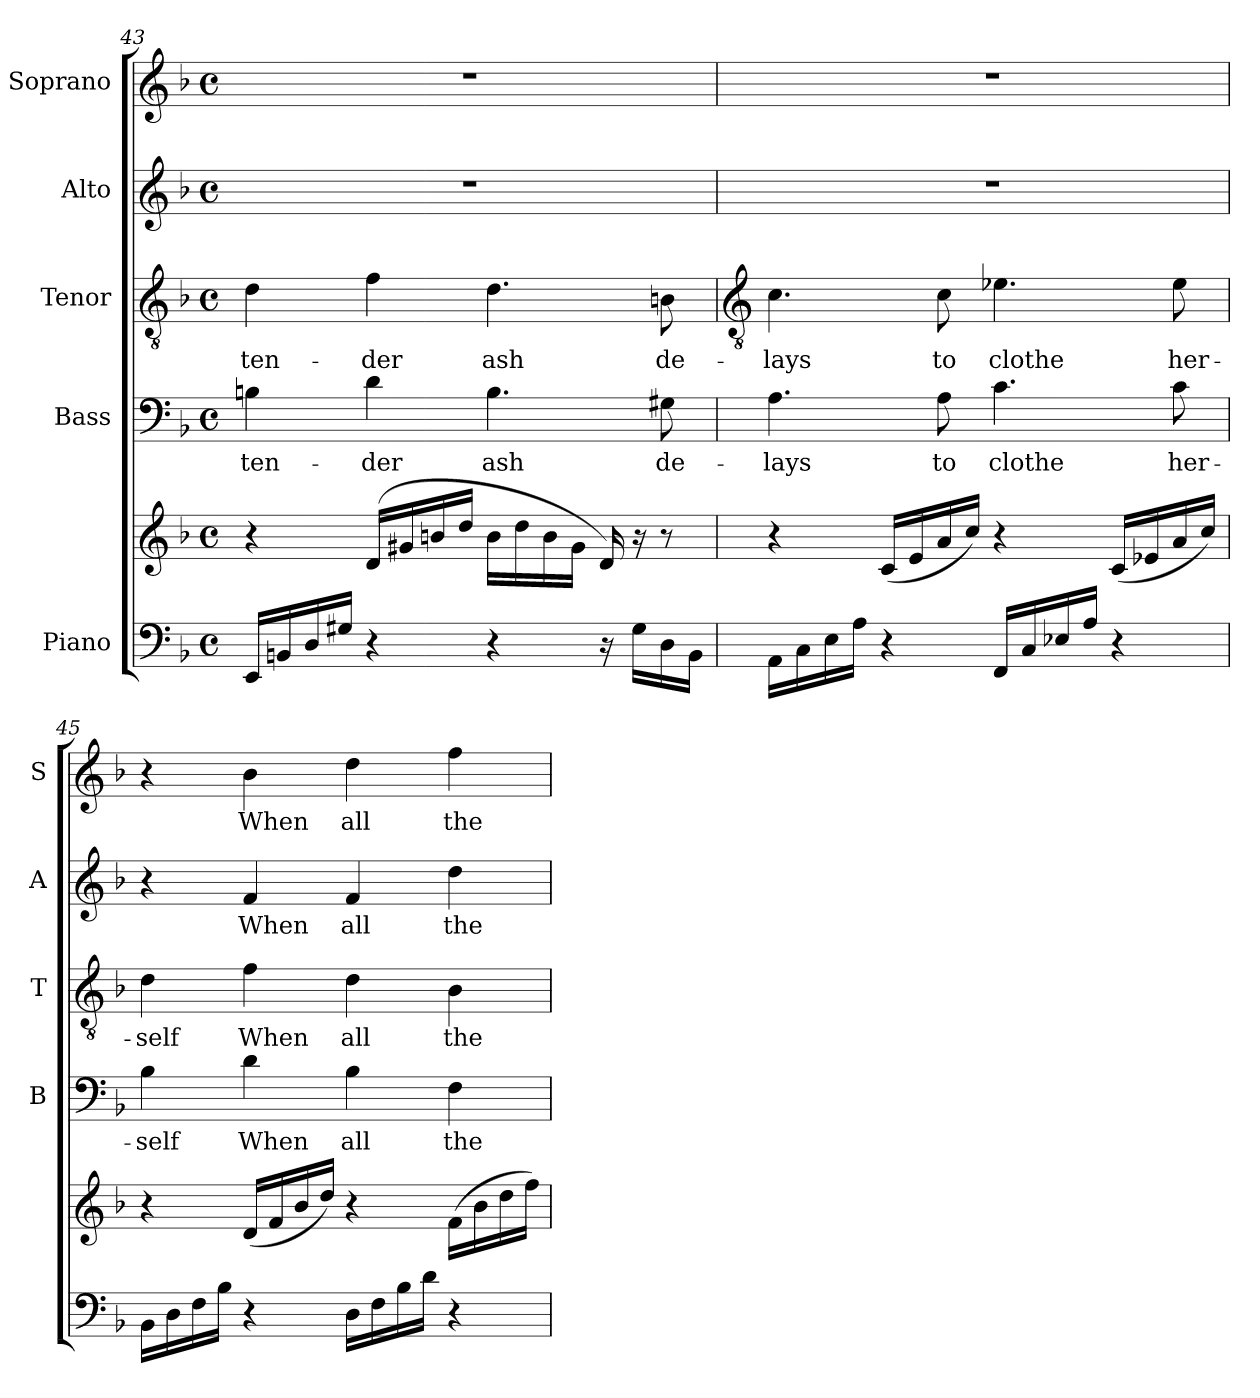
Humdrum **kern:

**kern	**kern	**kern	**text	**kern	**text	**kern	**text	**kern	**text
*part5	*part5	*part4	*part4	*part3	*part3	*part2	*part2	*part1	*part1
*staff6	*staff5	*staff4	*staff4	*staff3	*staff3	*staff2	*staff2	*staff1	*staff1
*I"Piano	*	*I"Bass	*	*I"Tenor	*	*I"Alto	*	*I"Soprano	*
*	*	*I'B	*	*I'T	*	*I'A	*	*I'S	*
*clefF4	*clefG2	*clefF4	*	*clefGv2	*	*clefG2	*	*clefG2	*
*k[b-]	*k[b-]	*k[b-]	*	*k[b-]	*	*k[b-]	*	*k[b-]	*
*F:	*F:	*F:	*	*F:	*	*F:	*	*F:	*
*M4/4	*M4/4	*M4/4	*	*M4/4	*	*M4/4	*	*M4/4	*
*met(c)	*met(c)	*met(c)	*	*met(c)	*	*met(c)	*	*met(c)	*
=43	=43	=43	=43	=43	=43	=43	=43	=43	=43
!	!	!	!LO:LY:b	!	!LO:LY:b	!	!	!	!
16EELL	4r	4Bn	ten-	4d	ten-	1r	.	1r	.
16BBn	.	.	.	.	.	.	.	.	.
16D	.	.	.	.	.	.	.	.	.
16G#XJJ	.	.	.	.	.	.	.	.	.
!	!	!	!LO:LY:b	!	!LO:LY:b	!	!	!	!
4r	(<16dLL	4d	-der	4f	-der	.	.	.	.
.	16g#X	.	.	.	.	.	.	.	.
.	16bn	.	.	.	.	.	.	.	.
.	16ddJJ	.	.	.	.	.	.	.	.
!	!	!	!LO:LY:b	!	!LO:LY:b	!	!	!	!
4r	16bLL	4.B	ash	4.d	ash	.	.	.	.
.	16dd	.	.	.	.	.	.	.	.
.	16b	.	.	.	.	.	.	.	.
.	16g#JJ	.	.	.	.	.	.	.	.
16r	16d)	.	.	.	.	.	.	.	.
16G#LL	16r	.	.	.	.	.	.	.	.
!	!	!	!LO:LY:b	!	!LO:LY:b	!	!	!	!
16D	8r	8G#X	de-	8Bn	de-	.	.	.	.
16BBJJ	.	.	.	.	.	.	.	.	.
!!LO:LB:g=z
=44	=44	=44	=44	=44	=44	=44	=44	=44	=44
*	*	*	*	*clefGv2	*	*	*	*	*
!	!	!	!LO:LY:b	!	!LO:LY:b	!	!	!	!
16AALL	4r	4.A	-lays	4.c	-lays	1r	.	1r	.
16C	.	.	.	.	.	.	.	.	.
16E	.	.	.	.	.	.	.	.	.
16AJJ	.	.	.	.	.	.	.	.	.
4r	(<16cLL	.	.	.	.	.	.	.	.
.	16e	.	.	.	.	.	.	.	.
!	!	!	!LO:LY:b	!	!LO:LY:b	!	!	!	!
.	16a	8A	to	8c	to	.	.	.	.
.	16ccJJ)	.	.	.	.	.	.	.	.
!	!	!	!LO:LY:b	!	!LO:LY:b	!	!	!	!
16FFLL	4r	4.c	clothe	4.e-X	clothe	.	.	.	.
16C	.	.	.	.	.	.	.	.	.
16E-X	.	.	.	.	.	.	.	.	.
16AJJ	.	.	.	.	.	.	.	.	.
4r	(<16cLL	.	.	.	.	.	.	.	.
.	16e-X	.	.	.	.	.	.	.	.
!	!	!	!LO:LY:b	!	!LO:LY:b	!	!	!	!
.	16a	8c	her-	8e-	her-	.	.	.	.
.	16ccJJ)	.	.	.	.	.	.	.	.
=45	=45	=45	=45	=45	=45	=45	=45	=45	=45
!	!	!	!LO:LY:b	!	!LO:LY:b	!	!	!	!
16BB-LL	4r	4B-	-self	4d	-self	4r	.	4r	.
16D	.	.	.	.	.	.	.	.	.
16F	.	.	.	.	.	.	.	.	.
16B-JJ	.	.	.	.	.	.	.	.	.
!	!	!	!LO:LY:b	!	!LO:LY:b	!	!LO:LY:b	!	!LO:LY:b
4r	(<16dLL	4d	When	4f	When	4f	When	4b-	When
.	16f	.	.	.	.	.	.	.	.
.	16b-	.	.	.	.	.	.	.	.
.	16ddJJ)	.	.	.	.	.	.	.	.
!	!	!	!LO:LY:b	!	!LO:LY:b	!	!LO:LY:b	!	!LO:LY:b
16DLL	4r	4B-	all	4d	all	4f	all	4dd	all
16F	.	.	.	.	.	.	.	.	.
16B-	.	.	.	.	.	.	.	.	.
16dJJ	.	.	.	.	.	.	.	.	.
!	!	!	!LO:LY:b	!	!LO:LY:b	!	!LO:LY:b	!	!LO:LY:b
4r	(>16fLL	4F	the	4B-	the	4dd	the	4ff	the
.	16b-	.	.	.	.	.	.	.	.
.	16dd	.	.	.	.	.	.	.	.
.	16ffJJ)	.	.	.	.	.	.	.	.
=	=	=	=	=	=	=	=	=	=
*-	*-	*-	*-	*-	*-	*-	*-	*-	*-
